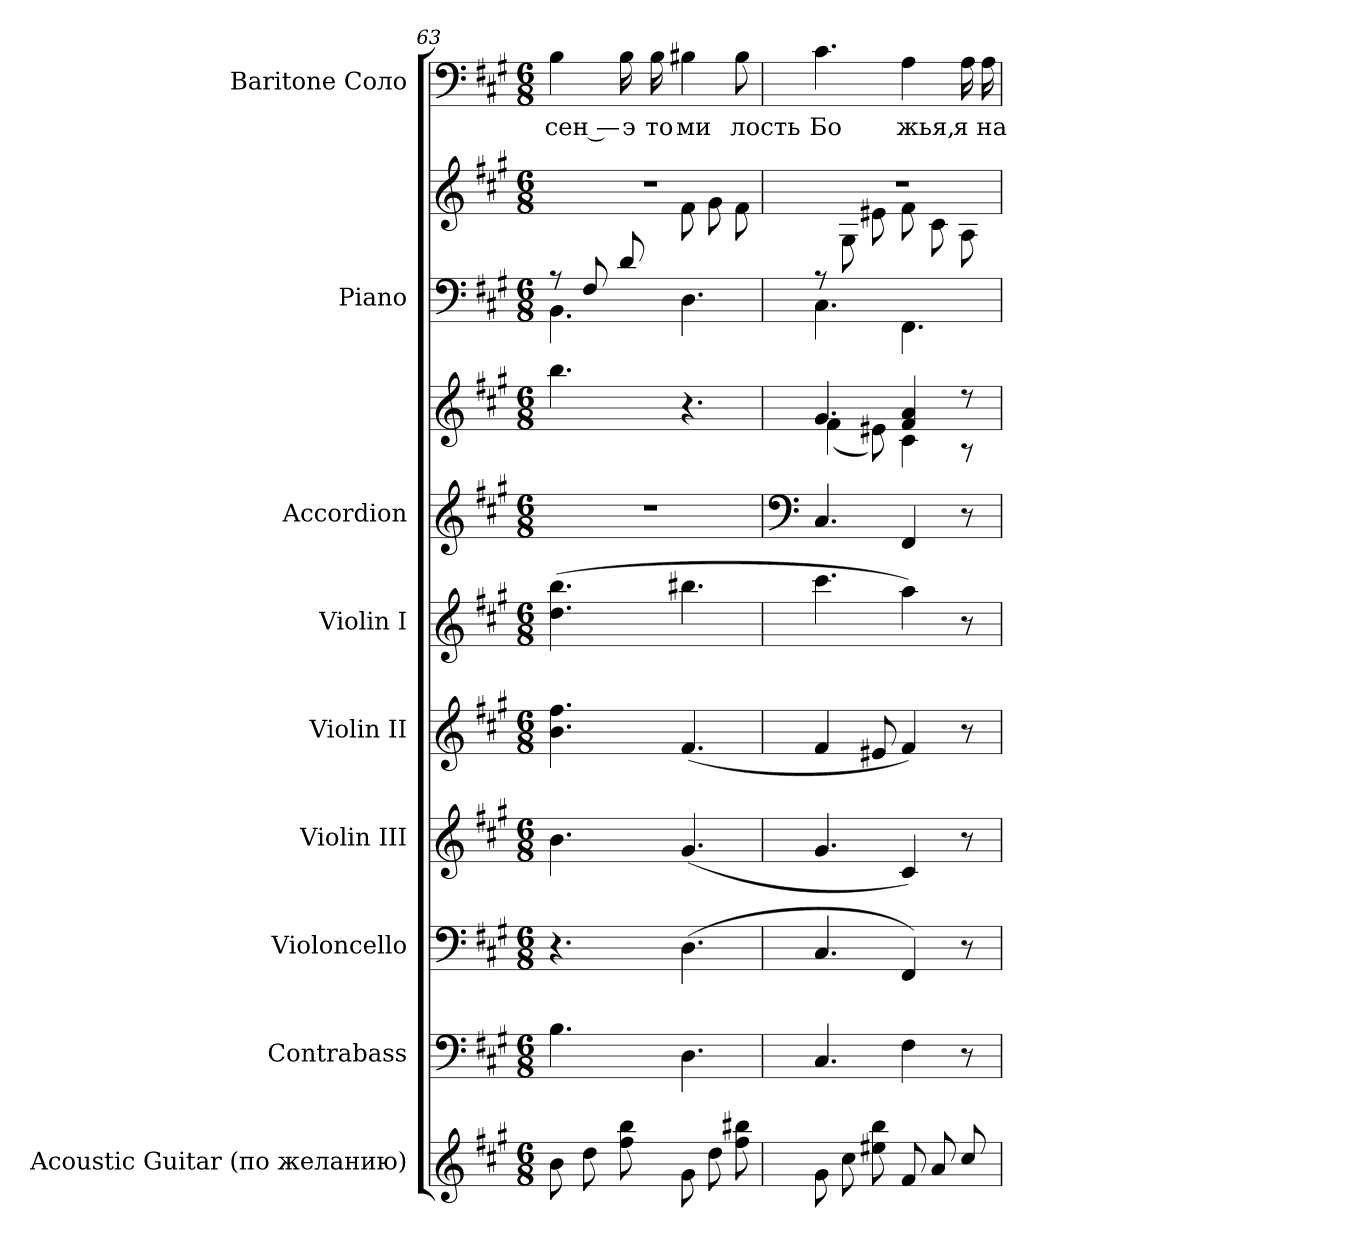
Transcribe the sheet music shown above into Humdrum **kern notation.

**kern	**kern	**kern	**kern	**kern	**kern	**kern	**kern	**kern	**kern	**kern	**text
*part9	*part8	*part7	*part6	*part5	*part4	*part3	*part3	*part2	*part2	*part1	*part1
*staff11	*staff10	*staff9	*staff8	*staff7	*staff6	*staff5	*staff4	*staff3	*staff2	*staff1	*staff1
*I"Acoustic Guitar (по желанию)	*I"Contrabass	*I"Violoncello	*I"Violin III	*I"Violin II	*I"Violin I	*I"Accordion	*	*I"Piano	*	*I"Baritone Соло	*
*I'A. Gtr.	*I'Cb.	*I'Vc.	*I'Vln. III	*I'Vln. II	*I'Vln. I	*I'Accord.	*	*I'Pno.	*	*I'Bar.	*
*clefG2	*clefF4	*clefF4	*clefG2	*clefG2	*clefG2	*clefG2	*clefG2	*clefF4	*clefG2	*clefF4	*
*ITrd7c12	*ITrd7c12	*	*	*	*	*	*	*	*	*	*
*k[f#c#g#]	*k[f#c#g#]	*k[f#c#g#]	*k[f#c#g#]	*k[f#c#g#]	*k[f#c#g#]	*k[f#c#g#]	*k[f#c#g#]	*k[f#c#g#]	*k[f#c#g#]	*k[f#c#g#]	*
*A:	*A:	*A:	*A:	*A:	*A:	*A:	*A:	*A:	*A:	*A:	*
*M6/8	*M6/8	*M6/8	*M6/8	*M6/8	*M6/8	*M6/8	*M6/8	*M6/8	*M6/8	*M6/8	*
=63	=63	=63	=63	=63	=63	=63	=63	=63	=63	=63	=63
!	!	!	!	!	!	!LO:N:vis=1	!	!	!LO:N:vis=1	!	!
*	*	*	*	*	*	*	*	*^	*^	*	*
!	!	!	!	!	!	!	!	!	!	!	!	!	!LO:LY:b:color=#000000
8Bi\	4.BBi\	4.r	4.bi\	4.bi\ 4.ff#i	(4.ddi\ 4.bbi	2.r	4.bbi\	8r	4.BBi\	2.r	4.ryy	4Bi\	сен —
8di\	.	.	.	.	.	.	.	8F#i/	.	.	.	.	.
!	!	!	!	!	!	!	!	!	!	!	!	!	!LO:LY:b:color=#000000
8f#i\ 8bi	.	.	.	.	.	.	.	8di/	.	.	.	16Bi\	э_
!	!	!	!	!	!	!	!	!	!	!	!	!	!LO:LY:b:color=#000000
.	.	.	.	.	.	.	.	.	.	.	.	16Bi\	то
!	!	!	!	!	!	!	!	!	!	!	!	!	!LO:LY:b:color=#000000
8G#i\	4.DDi\	(4.Di\	(4.g#i/	(4.f#i/	4.bb#Xi\	.	4.r	4.ryy	4.Di\	.	8f#i\	4B#Xi\	ми_
8di\	.	.	.	.	.	.	.	.	.	.	8g#i\	.	.
!	!	!	!	!	!	!	!	!	!	!	!	!	!LO:LY:b:color=#000000
8f#i\ 8b#Xi	.	.	.	.	.	.	.	.	.	.	8f#i\	8B#i\	лость
!!LO:PB:g=z
=64	=64	=64	=64	=64	=64	=64	=64	=64	=64	=64	=64	=64	=64
*	*	*	*	*	*	*clefF4	*	*	*	*	*	*	*
*	*	*	*	*	*	*	*^	*	*	*	*	*	*
!	!	!	!	!	!	!	!	!	!	!	!LO:N:vis=1	!	!	!
!	!	!	!	!	!	!	!	!	!	!	!	!	!	!LO:LY:b:color=#000000
8G#i\	4.CC#i/	4.C#i/	4.g#i/	4f#i/	4.ccc#i\	4.C#i/	4.g#i/	(4f#i\	8r	4.C#i\	2.r	8ryy	4.c#i\	Бо_
8c#i\	.	.	.	.	.	.	.	.	2ryy	.	.	8G#i\	.	.
8e#Xi\ 8bi	.	.	.	8e#Xi/	.	.	.	8e#Xi\)	.	.	.	8e#Xi\	.	.
!	!	!	!	!	!	!	!	!	!	!	!	!	!	!LO:LY:b:color=#000000
8F#i/	4FF#i\	4FF#i/)	4c#i/)	4f#i/)	4aai\)	4FF#i/	4f#i/ 4ai	4c#i\	.	4.FF#i\	.	8f#i\	4Ai\	жья,
8Ai/	.	.	.	.	.	.	.	.	.	.	.	8c#i\	.	.
!	!	!	!	!	!	!	!	!	!	!	!	!	!	!LO:LY:b:color=#000000
8c#i/	8r	8r	8r	8r	8r	8r	8r	8r	8ryy	.	.	8Ai\	16Ai\	я
!	!	!	!	!	!	!	!	!	!	!	!	!	!	!LO:LY:b:color=#000000
.	.	.	.	.	.	.	.	.	.	.	.	.	16Ai\	на
*	*	*	*	*	*	*	*v	*v	*	*	*	*	*	*
*	*	*	*	*	*	*	*	*v	*v	*	*	*	*
*	*	*	*	*	*	*	*	*	*v	*v	*	*
=	=	=	=	=	=	=	=	=	=	=	=
*-	*-	*-	*-	*-	*-	*-	*-	*-	*-	*-	*-
